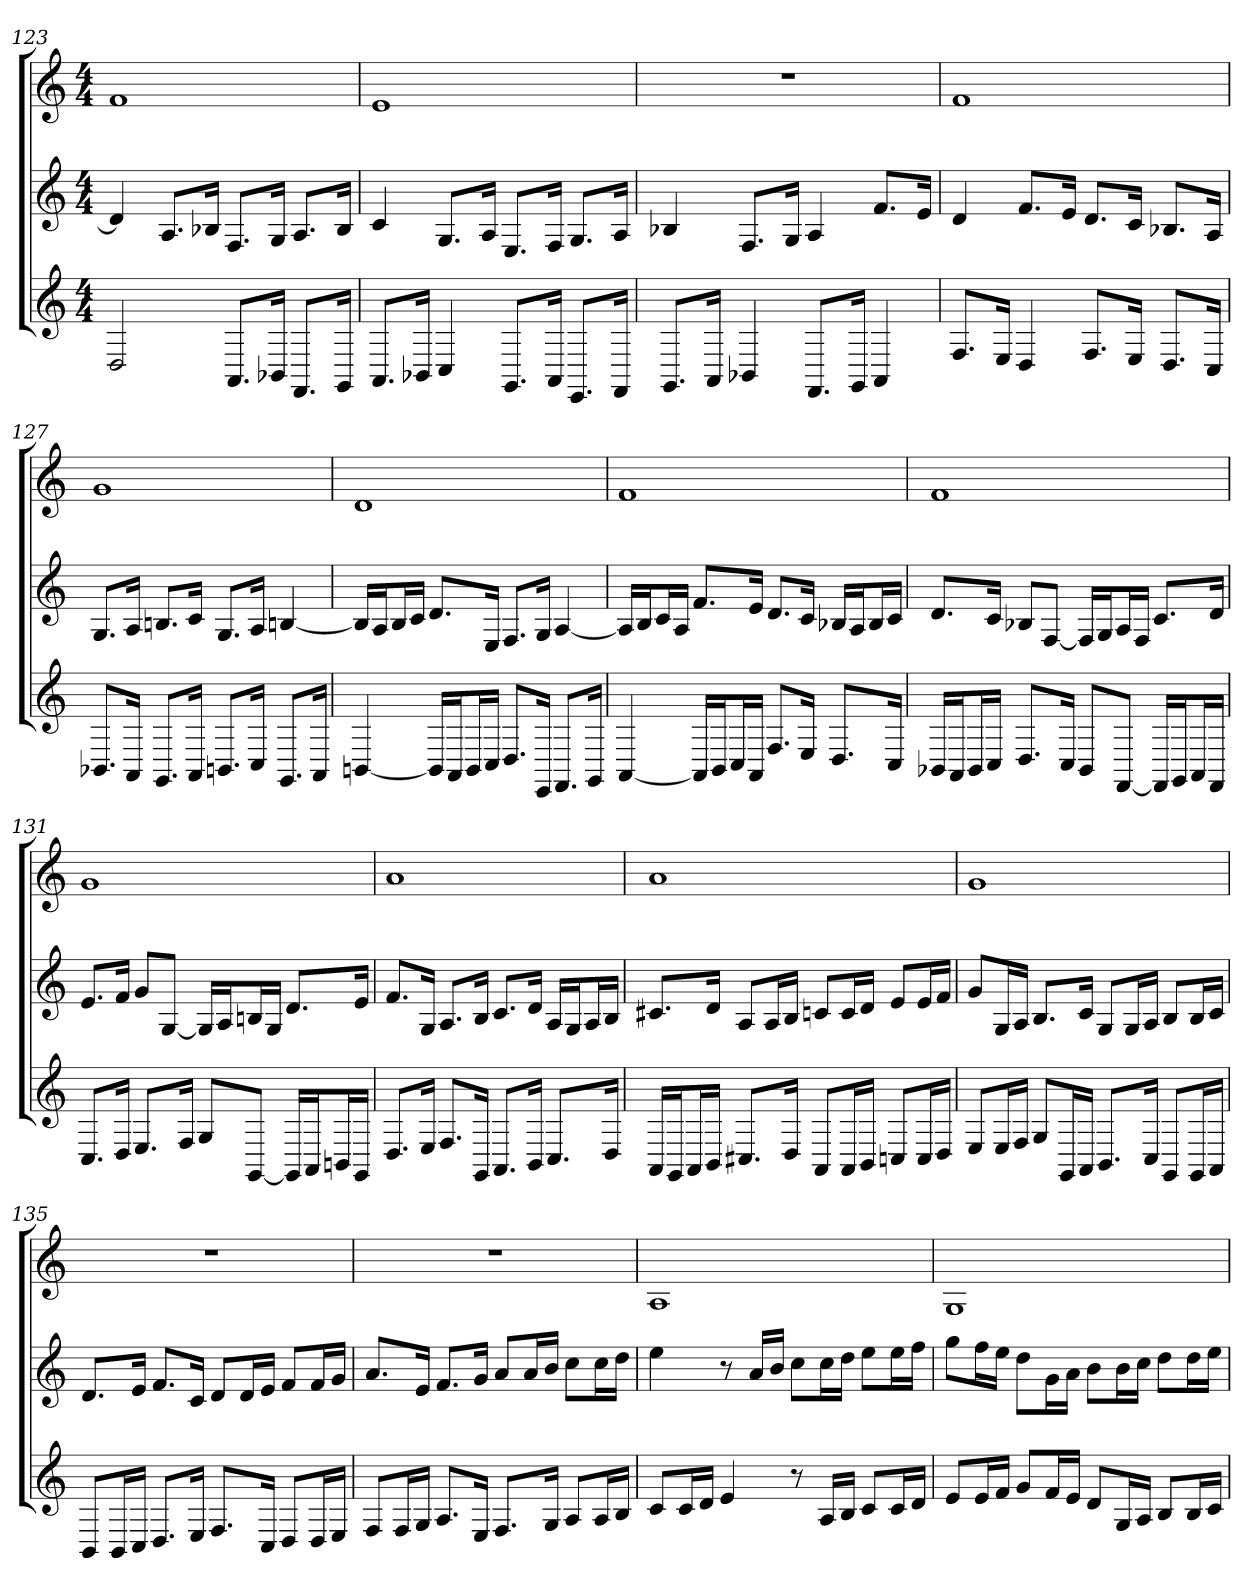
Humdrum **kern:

**kern	**kern	**kern
*part3	*part2	*part1
*staff3	*staff2	*staff1
*k[]	*k[]	*k[]
*M4/4	*M4/4	*M4/4
=123	=123	=123
2D	4d]	1f
.	8.AL	.
.	16B-XJk	.
8.AAL	8.FL	.
16BB-XJk	16GJk	.
8.FFL	8.AL	.
16GGJk	16B-Jk	.
=124	=124	=124
8.AAL	4c	1e
16BB-XJk	.	.
4C	8.GL	.
.	16AJk	.
8.GGL	8.EL	.
16AAJk	16FJk	.
8.EEL	8.GL	.
16FFJk	16AJk	.
=125	=125	=125
8.GGL	4B-X	1r
16AAJk	.	.
4BB-X	8.FL	.
.	16GJk	.
8.FFL	4A	.
16GGJk	.	.
4AA	8.fL	.
.	16eJk	.
=126	=126	=126
8.FL	4d	1f
16EJk	.	.
4D	8.fL	.
.	16eJk	.
8.FL	8.dL	.
16EJk	16cJk	.
8.DL	8.B-XL	.
16CJk	16AJk	.
=127	=127	=127
8.BB-XL	8.GL	1g
16AAJk	16AJk	.
8.GGL	8.BnL	.
16AAJk	16cJk	.
8.BBnL	8.GL	.
16CJk	16AJk	.
8.GGL	[4Bn	.
16AAJk	.	.
=128	=128	=128
[4BBn	16BLL]	1d
.	16AJ	.
.	16BL	.
.	16cJJ	.
16BBLL]	8.dL	.
16AAJ	.	.
16BBL	.	.
16CJJ	16EJk	.
8.DL	8.FL	.
16EEJk	16GJk	.
8.FFL	[4A	.
16GGJk	.	.
=129	=129	=129
[4AA	16ALL]	1f
.	16BJ	.
.	16cL	.
.	16AJJ	.
16AALL]	8.fL	.
16BBJ	.	.
16CL	.	.
16AAJJ	16eJk	.
8.FL	8.dL	.
16EJk	16cJk	.
8.DL	16B-XLL	.
.	16AJ	.
.	16B-L	.
16CJk	16cJJ	.
=130	=130	=130
16BB-XLL	8.dL	1f
16AAJ	.	.
16BB-L	.	.
16CJJ	16cJk	.
8.DL	8B-XL	.
.	[8FJ	.
16CJk	.	.
8BB-L	16FLL]	.
.	16GJ	.
[8FFJ	16AL	.
.	16FJJ	.
16FFLL]	8.cL	.
16GGJ	.	.
16AAL	.	.
16FFJJ	16dJk	.
=131	=131	=131
8.CL	8.eL	1g
16DJk	16fJk	.
8.EL	8gL	.
.	[8GJ	.
16FJk	.	.
8GL	16GLL]	.
.	16AJ	.
[8GGJ	16BnL	.
.	16GJJ	.
16GGLL]	8.dL	.
16AAJ	.	.
16BBnL	.	.
16GGJJ	16eJk	.
=132	=132	=132
8.DL	8.fL	1a
16EJk	16GJk	.
8.FL	8.AL	.
16GGJk	16BJk	.
8.AAL	8.cL	.
16BBJk	16dJk	.
8.CL	16ALL	.
.	16GJ	.
.	16AL	.
16DJk	16BJJ	.
=133	=133	=133
16AALL	8.c#XL	1a
16GGJ	.	.
16AAL	.	.
16BBJJ	16dJk	.
8.C#XL	8AL	.
.	16AL	.
16DJk	16BJJ	.
8AAL	8cnL	.
16AAL	16cL	.
16BBJJ	16dJJ	.
8CnL	8eL	.
16CL	16eL	.
16DJJ	16fJJ	.
=134	=134	=134
8EL	8gL	1g
16EL	16GL	.
16FJJ	16AJJ	.
8GL	8.BL	.
16GGL	.	.
16AAJJ	16cJk	.
8.BBL	8GL	.
.	16GL	.
16CJk	16AJJ	.
8GGL	8BL	.
16GGL	16BL	.
16AAJJ	16cJJ	.
=135	=135	=135
8BBL	8.dL	1r
16BBL	.	.
16CJJ	16eJk	.
8.DL	8.fL	.
16EJk	16cJk	.
8.FL	8dL	.
.	16dL	.
16CJk	16eJJ	.
8DL	8fL	.
16DL	16fL	.
16EJJ	16gJJ	.
=136	=136	=136
8FL	8.aL	1r
16FL	.	.
16GJJ	16eJk	.
8.AL	8.fL	.
16EJk	16gJk	.
8.FL	8aL	.
.	16aL	.
16GJk	16bJJ	.
8AL	8ccL	.
16AL	16ccL	.
16BJJ	16ddJJ	.
=137	=137	=137
8cL	4ee	1A
16cL	.	.
16dJJ	.	.
4e	8r	.
.	16aLL	.
.	16bJJ	.
8r	8ccL	.
16ALL	16ccL	.
16BJJ	16ddJJ	.
8cL	8eeL	.
16cL	16eeL	.
16dJJ	16ffJJ	.
=138	=138	=138
8eL	8ggL	1G
16eL	16ffL	.
16fJJ	16eeJJ	.
8gL	8ddL	.
16fL	16gL	.
16eJJ	16aJJ	.
8dL	8bL	.
16GL	16bL	.
16AJJ	16ccJJ	.
8BL	8ddL	.
16BL	16ddL	.
16cJJ	16eeJJ	.
=	=	=
*-	*-	*-
